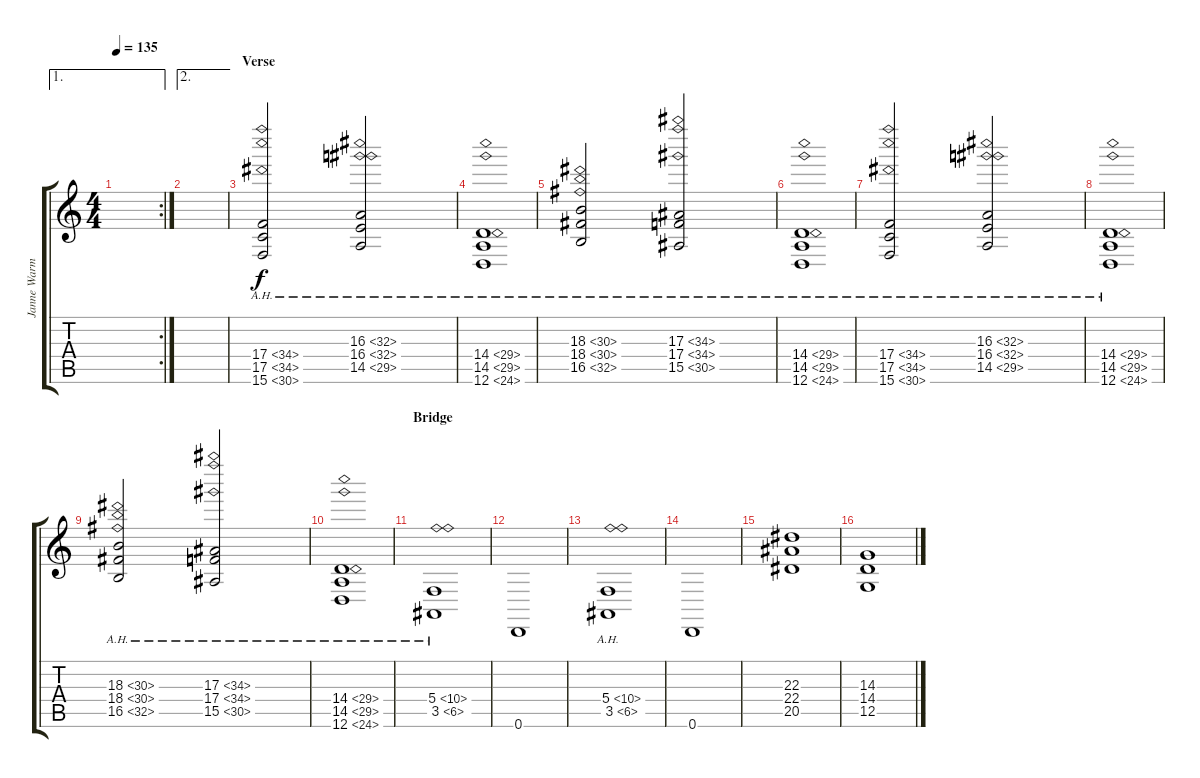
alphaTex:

\track ("Janne Warman" "Janne Warm") {instrument lead2sawtooth}
\staff {score tabs}
\tuning (D4 A3 F3 C3 G2 D2) {hide}
\ae 1
\rc 2
\ts (4 4)
\tempo 135
\clef g2
\ks c
|
\ae 2
|
\section ("" "Verse")
(17.4{ah 17} 17.5{ah 17} 15.6{ah 15}).2{volume 11 instrument stringensemble1} (16.3{ah 16} 16.4{ah 16} 14.5{ah 15}).2 |
(14.4{ah 15} 14.5{ah 15} 12.6{ah 12}).1 |
(18.3{ah 12} 18.4{ah 12} 16.5{ah 16}).2 (17.3{ah 17} 17.4{ah 17} 15.5{ah 15}).2 |
(14.4{ah 15} 14.5{ah 15} 12.6{ah 12}).1 |
(17.4{ah 17} 17.5{ah 17} 15.6{ah 15}).2{volume 11 instrument stringensemble1} (16.3{ah 16} 16.4{ah 16} 14.5{ah 15}).2 |
(14.4{ah 15} 14.5{ah 15} 12.6{ah 12}).1 |
(18.3{ah 12} 18.4{ah 12} 16.5{ah 16}).2 (17.3{ah 17} 17.4{ah 17} 15.5{ah 15}).2 |
(14.4{ah 15} 14.5{ah 15} 12.6{ah 12}).1 |
\section ("" "Bridge")
(5.4{ah 5} 3.5{ah 3}).1{volume 9 instrument pad8sweep} |
0.6.1 |
(5.4{ah 5} 3.5{ah 3}).1{volume 9 instrument pad8sweep} |
0.6.1 |
(22.3 22.4 20.5).1{volume 11 instrument stringensemble1} |
(14.3 14.4 12.5).1
